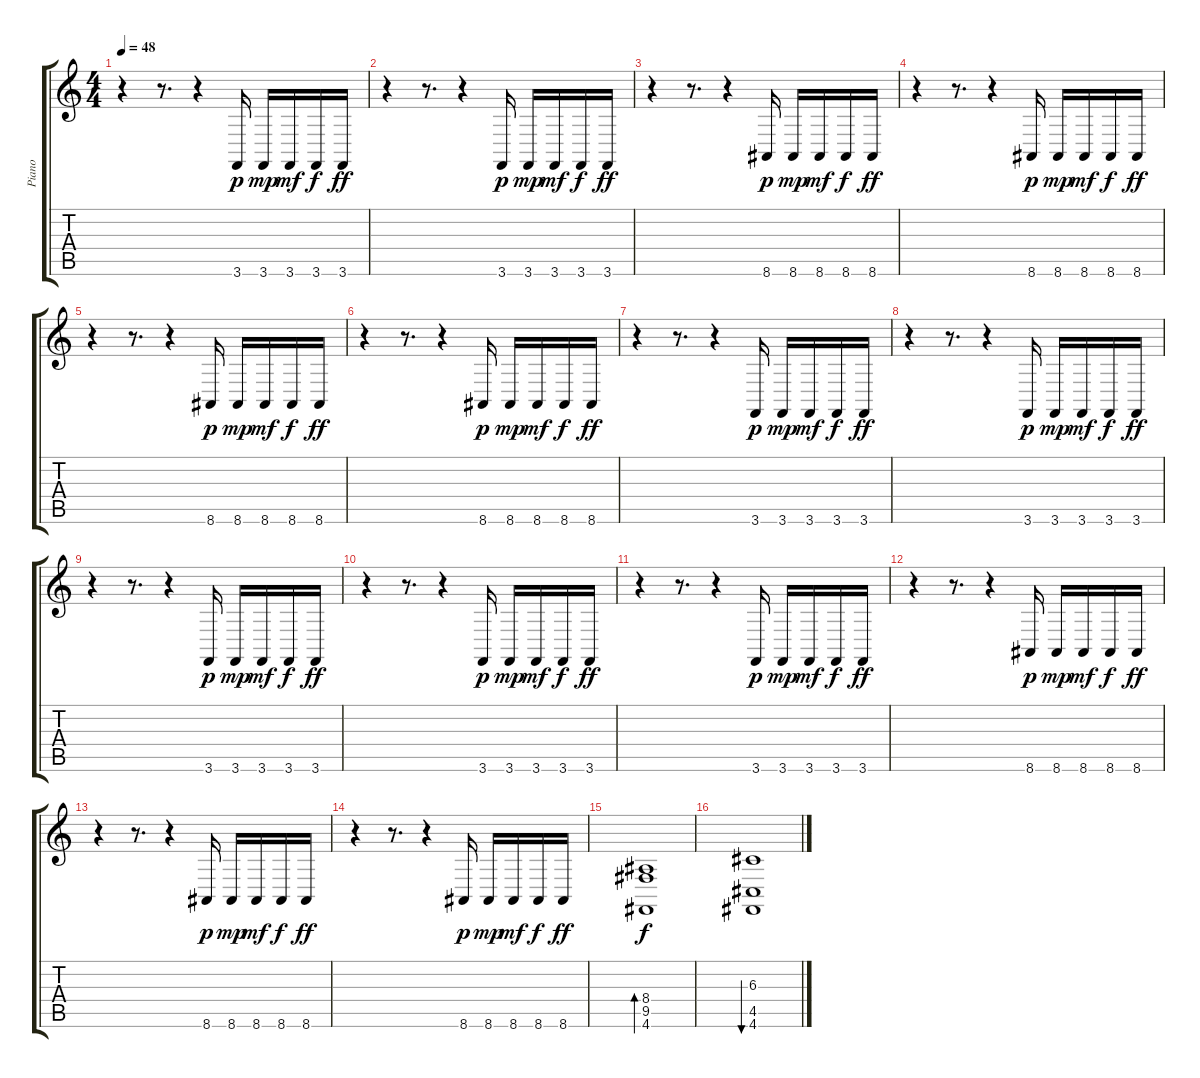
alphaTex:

\track ("Piano" "Piano") {instrument acousticgrandpiano}
\staff {score tabs}
\tuning (E4 B3 G3 D3 A2 D2) {hide}
\ts (4 4)
\tempo 48
\clef g2
\ks c
r.4{dy ff volume 13} r.8{d} r.4 3.6.16{dy p} 3.6.16{dy mp} 3.6.16{dy mf} 3.6.16{dy f} 3.6.16{dy ff} |
r.4{volume 13} r.8{d} r.4 3.6.16{dy p} 3.6.16{dy mp} 3.6.16{dy mf} 3.6.16{dy f} 3.6.16{dy ff} |
r.4{volume 13} r.8{d} r.4 8.6.16{dy p} 8.6.16{dy mp} 8.6.16{dy mf} 8.6.16{dy f} 8.6.16{dy ff} |
r.4{volume 13} r.8{d} r.4 8.6.16{dy p} 8.6.16{dy mp} 8.6.16{dy mf} 8.6.16{dy f} 8.6.16{dy ff} |
r.4{volume 13} r.8{d} r.4 8.6.16{dy p} 8.6.16{dy mp} 8.6.16{dy mf} 8.6.16{dy f} 8.6.16{dy ff} |
r.4{volume 13} r.8{d} r.4 8.6.16{dy p} 8.6.16{dy mp} 8.6.16{dy mf} 8.6.16{dy f} 8.6.16{dy ff} |
r.4{volume 13} r.8{d} r.4 3.6.16{dy p} 3.6.16{dy mp} 3.6.16{dy mf} 3.6.16{dy f} 3.6.16{dy ff} |
r.4{volume 13} r.8{d} r.4 3.6.16{dy p} 3.6.16{dy mp} 3.6.16{dy mf} 3.6.16{dy f} 3.6.16{dy ff} |
r.4{volume 13} r.8{d} r.4 3.6.16{dy p} 3.6.16{dy mp} 3.6.16{dy mf} 3.6.16{dy f} 3.6.16{dy ff} |
r.4{volume 13} r.8{d} r.4 3.6.16{dy p} 3.6.16{dy mp} 3.6.16{dy mf} 3.6.16{dy f} 3.6.16{dy ff} |
r.4{volume 13} r.8{d} r.4 3.6.16{dy p} 3.6.16{dy mp} 3.6.16{dy mf} 3.6.16{dy f} 3.6.16{dy ff} |
r.4{volume 13} r.8{d} r.4 8.6.16{dy p} 8.6.16{dy mp} 8.6.16{dy mf} 8.6.16{dy f} 8.6.16{dy ff} |
r.4{volume 13} r.8{d} r.4 8.6.16{dy p} 8.6.16{dy mp} 8.6.16{dy mf} 8.6.16{dy f} 8.6.16{dy ff} |
r.4{volume 13} r.8{d} r.4 8.6.16{dy p} 8.6.16{dy mp} 8.6.16{dy mf} 8.6.16{dy f} 8.6.16{dy ff} |
(8.4 9.5 4.6).1{bd 480 dy f} |
(6.3 4.5 4.6).1{bu 480}
